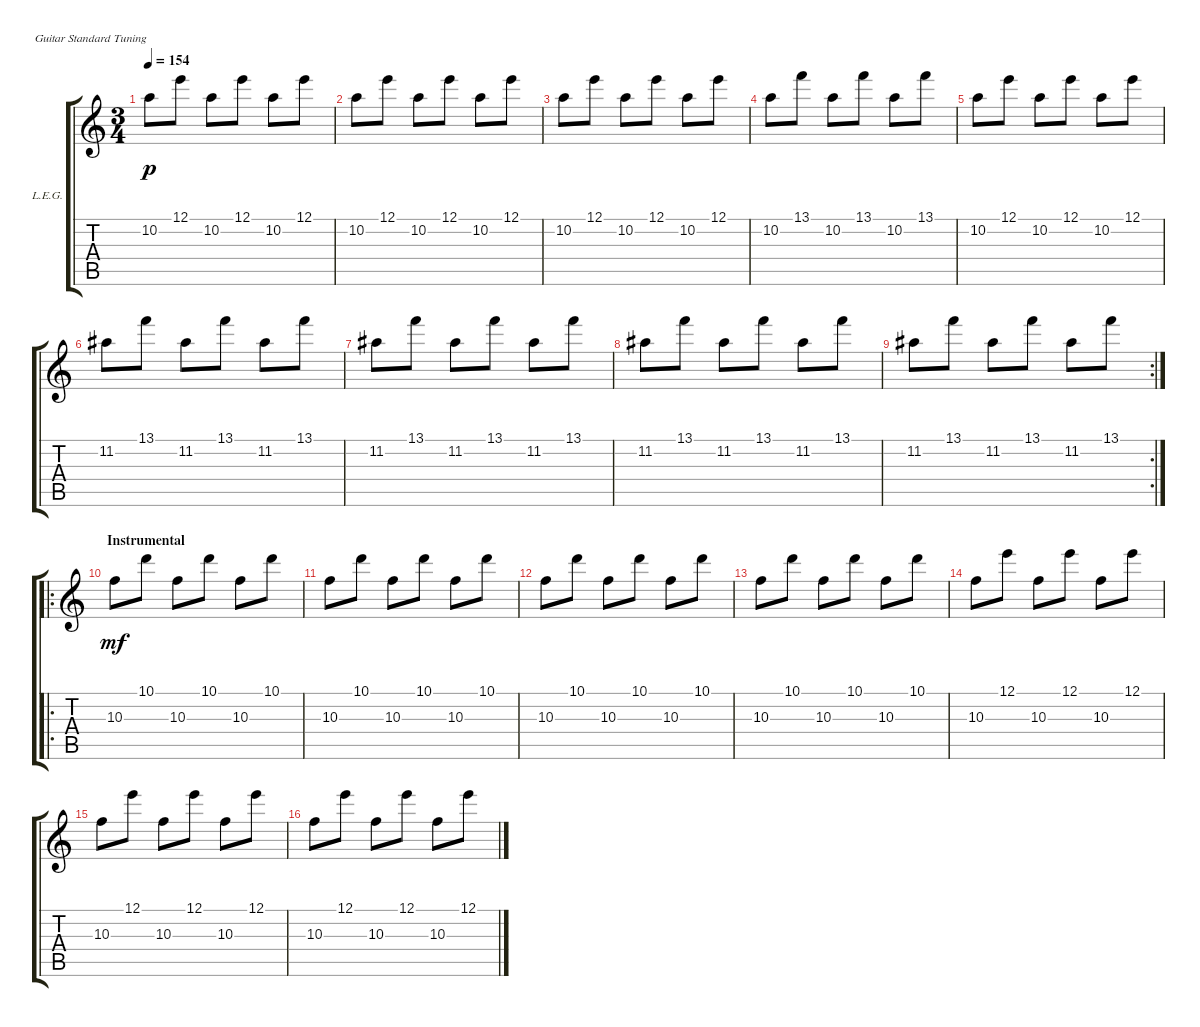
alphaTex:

\defaultSystemsLayout 4
\bracketExtendMode groupsimilarinstruments
\firstSystemTrackNameOrientation horizontal
\otherSystemsTrackNameOrientation horizontal
\track ("Lead Electric Guitar" "L.E.G.") {multiBarRest instrument acousticgrandpiano}
\staff {score tabs}
\tuning (E4 B3 G3 D3 A2 E2)
\displaytranspose 12
\ts (3 4)
\tempo 154
\clef g2
\ks c
10.2.8{lyrics (0 "") lyrics (1 "") lyrics (2 "") lyrics (3 "") lyrics (4 "") dy p} 12.1.8{lyrics (0 "") lyrics (1 "") lyrics (2 "") lyrics (3 "") lyrics (4 "")} 10.2.8{lyrics (0 "") lyrics (1 "") lyrics (2 "") lyrics (3 "") lyrics (4 "")} 12.1.8{lyrics (0 "") lyrics (1 "") lyrics (2 "") lyrics (3 "") lyrics (4 "")} 10.2.8{lyrics (0 "") lyrics (1 "") lyrics (2 "") lyrics (3 "") lyrics (4 "")} 12.1.8{lyrics (0 "") lyrics (1 "") lyrics (2 "") lyrics (3 "") lyrics (4 "")} |
10.2.8{lyrics (0 "") lyrics (1 "") lyrics (2 "") lyrics (3 "") lyrics (4 "")} 12.1.8{lyrics (0 "") lyrics (1 "") lyrics (2 "") lyrics (3 "") lyrics (4 "")} 10.2.8{lyrics (0 "") lyrics (1 "") lyrics (2 "") lyrics (3 "") lyrics (4 "")} 12.1.8{lyrics (0 "") lyrics (1 "") lyrics (2 "") lyrics (3 "") lyrics (4 "")} 10.2.8{lyrics (0 "") lyrics (1 "") lyrics (2 "") lyrics (3 "") lyrics (4 "")} 12.1.8{lyrics (0 "") lyrics (1 "") lyrics (2 "") lyrics (3 "") lyrics (4 "")} |
10.2.8{lyrics (0 "") lyrics (1 "") lyrics (2 "") lyrics (3 "") lyrics (4 "")} 12.1.8{lyrics (0 "") lyrics (1 "") lyrics (2 "") lyrics (3 "") lyrics (4 "")} 10.2.8{lyrics (0 "") lyrics (1 "") lyrics (2 "") lyrics (3 "") lyrics (4 "")} 12.1.8{lyrics (0 "") lyrics (1 "") lyrics (2 "") lyrics (3 "") lyrics (4 "")} 10.2.8{lyrics (0 "") lyrics (1 "") lyrics (2 "") lyrics (3 "") lyrics (4 "")} 12.1.8{lyrics (0 "") lyrics (1 "") lyrics (2 "") lyrics (3 "") lyrics (4 "")} |
10.2.8{lyrics (0 "") lyrics (1 "") lyrics (2 "") lyrics (3 "") lyrics (4 "")} 13.1.8{lyrics (0 "") lyrics (1 "") lyrics (2 "") lyrics (3 "") lyrics (4 "")} 10.2.8{lyrics (0 "") lyrics (1 "") lyrics (2 "") lyrics (3 "") lyrics (4 "")} 13.1.8{lyrics (0 "") lyrics (1 "") lyrics (2 "") lyrics (3 "") lyrics (4 "")} 10.2.8{lyrics (0 "") lyrics (1 "") lyrics (2 "") lyrics (3 "") lyrics (4 "")} 13.1.8{lyrics (0 "") lyrics (1 "") lyrics (2 "") lyrics (3 "") lyrics (4 "")} |
10.2.8{lyrics (0 "") lyrics (1 "") lyrics (2 "") lyrics (3 "") lyrics (4 "")} 12.1.8{lyrics (0 "") lyrics (1 "") lyrics (2 "") lyrics (3 "") lyrics (4 "")} 10.2.8{lyrics (0 "") lyrics (1 "") lyrics (2 "") lyrics (3 "") lyrics (4 "")} 12.1.8{lyrics (0 "") lyrics (1 "") lyrics (2 "") lyrics (3 "") lyrics (4 "")} 10.2.8{lyrics (0 "") lyrics (1 "") lyrics (2 "") lyrics (3 "") lyrics (4 "")} 12.1.8{lyrics (0 "") lyrics (1 "") lyrics (2 "") lyrics (3 "") lyrics (4 "")} |
11.2.8{lyrics (0 "") lyrics (1 "") lyrics (2 "") lyrics (3 "") lyrics (4 "")} 13.1.8{lyrics (0 "") lyrics (1 "") lyrics (2 "") lyrics (3 "") lyrics (4 "")} 11.2.8{lyrics (0 "") lyrics (1 "") lyrics (2 "") lyrics (3 "") lyrics (4 "")} 13.1.8{lyrics (0 "") lyrics (1 "") lyrics (2 "") lyrics (3 "") lyrics (4 "")} 11.2.8{lyrics (0 "") lyrics (1 "") lyrics (2 "") lyrics (3 "") lyrics (4 "")} 13.1.8{lyrics (0 "") lyrics (1 "") lyrics (2 "") lyrics (3 "") lyrics (4 "")} |
11.2.8{lyrics (0 "") lyrics (1 "") lyrics (2 "") lyrics (3 "") lyrics (4 "")} 13.1.8{lyrics (0 "") lyrics (1 "") lyrics (2 "") lyrics (3 "") lyrics (4 "")} 11.2.8{lyrics (0 "") lyrics (1 "") lyrics (2 "") lyrics (3 "") lyrics (4 "")} 13.1.8{lyrics (0 "") lyrics (1 "") lyrics (2 "") lyrics (3 "") lyrics (4 "")} 11.2.8{lyrics (0 "") lyrics (1 "") lyrics (2 "") lyrics (3 "") lyrics (4 "")} 13.1.8{lyrics (0 "") lyrics (1 "") lyrics (2 "") lyrics (3 "") lyrics (4 "")} |
11.2.8{lyrics (0 "") lyrics (1 "") lyrics (2 "") lyrics (3 "") lyrics (4 "")} 13.1.8{lyrics (0 "") lyrics (1 "") lyrics (2 "") lyrics (3 "") lyrics (4 "")} 11.2.8{lyrics (0 "") lyrics (1 "") lyrics (2 "") lyrics (3 "") lyrics (4 "")} 13.1.8{lyrics (0 "") lyrics (1 "") lyrics (2 "") lyrics (3 "") lyrics (4 "")} 11.2.8{lyrics (0 "") lyrics (1 "") lyrics (2 "") lyrics (3 "") lyrics (4 "")} 13.1.8{lyrics (0 "") lyrics (1 "") lyrics (2 "") lyrics (3 "") lyrics (4 "")} |
\rc 2
11.2.8{lyrics (0 "") lyrics (1 "") lyrics (2 "") lyrics (3 "") lyrics (4 "")} 13.1.8{lyrics (0 "") lyrics (1 "") lyrics (2 "") lyrics (3 "") lyrics (4 "")} 11.2.8{lyrics (0 "") lyrics (1 "") lyrics (2 "") lyrics (3 "") lyrics (4 "")} 13.1.8{lyrics (0 "") lyrics (1 "") lyrics (2 "") lyrics (3 "") lyrics (4 "")} 11.2.8{lyrics (0 "") lyrics (1 "") lyrics (2 "") lyrics (3 "") lyrics (4 "")} 13.1.8{lyrics (0 "") lyrics (1 "") lyrics (2 "") lyrics (3 "") lyrics (4 "")} |
\ro
\section ("" "Instrumental")
10.3.8{lyrics (0 "") lyrics (1 "") lyrics (2 "") lyrics (3 "") lyrics (4 "") dy mf} 10.1.8{lyrics (0 "") lyrics (1 "") lyrics (2 "") lyrics (3 "") lyrics (4 "")} 10.3.8{lyrics (0 "") lyrics (1 "") lyrics (2 "") lyrics (3 "") lyrics (4 "")} 10.1.8{lyrics (0 "") lyrics (1 "") lyrics (2 "") lyrics (3 "") lyrics (4 "")} 10.3.8{lyrics (0 "") lyrics (1 "") lyrics (2 "") lyrics (3 "") lyrics (4 "")} 10.1.8{lyrics (0 "") lyrics (1 "") lyrics (2 "") lyrics (3 "") lyrics (4 "")} |
10.3.8{lyrics (0 "") lyrics (1 "") lyrics (2 "") lyrics (3 "") lyrics (4 "")} 10.1.8{lyrics (0 "") lyrics (1 "") lyrics (2 "") lyrics (3 "") lyrics (4 "")} 10.3.8{lyrics (0 "") lyrics (1 "") lyrics (2 "") lyrics (3 "") lyrics (4 "")} 10.1.8{lyrics (0 "") lyrics (1 "") lyrics (2 "") lyrics (3 "") lyrics (4 "")} 10.3.8{lyrics (0 "") lyrics (1 "") lyrics (2 "") lyrics (3 "") lyrics (4 "")} 10.1.8{lyrics (0 "") lyrics (1 "") lyrics (2 "") lyrics (3 "") lyrics (4 "")} |
10.3.8{lyrics (0 "") lyrics (1 "") lyrics (2 "") lyrics (3 "") lyrics (4 "")} 10.1.8{lyrics (0 "") lyrics (1 "") lyrics (2 "") lyrics (3 "") lyrics (4 "")} 10.3.8{lyrics (0 "") lyrics (1 "") lyrics (2 "") lyrics (3 "") lyrics (4 "")} 10.1.8{lyrics (0 "") lyrics (1 "") lyrics (2 "") lyrics (3 "") lyrics (4 "")} 10.3.8{lyrics (0 "") lyrics (1 "") lyrics (2 "") lyrics (3 "") lyrics (4 "")} 10.1.8{lyrics (0 "") lyrics (1 "") lyrics (2 "") lyrics (3 "") lyrics (4 "")} |
10.3.8{lyrics (0 "") lyrics (1 "") lyrics (2 "") lyrics (3 "") lyrics (4 "")} 10.1.8{lyrics (0 "") lyrics (1 "") lyrics (2 "") lyrics (3 "") lyrics (4 "")} 10.3.8{lyrics (0 "") lyrics (1 "") lyrics (2 "") lyrics (3 "") lyrics (4 "")} 10.1.8{lyrics (0 "") lyrics (1 "") lyrics (2 "") lyrics (3 "") lyrics (4 "")} 10.3.8{lyrics (0 "") lyrics (1 "") lyrics (2 "") lyrics (3 "") lyrics (4 "")} 10.1.8{lyrics (0 "") lyrics (1 "") lyrics (2 "") lyrics (3 "") lyrics (4 "")} |
10.3.8{lyrics (0 "") lyrics (1 "") lyrics (2 "") lyrics (3 "") lyrics (4 "")} 12.1.8{lyrics (0 "") lyrics (1 "") lyrics (2 "") lyrics (3 "") lyrics (4 "")} 10.3.8{lyrics (0 "") lyrics (1 "") lyrics (2 "") lyrics (3 "") lyrics (4 "")} 12.1.8{lyrics (0 "") lyrics (1 "") lyrics (2 "") lyrics (3 "") lyrics (4 "")} 10.3.8{lyrics (0 "") lyrics (1 "") lyrics (2 "") lyrics (3 "") lyrics (4 "")} 12.1.8{lyrics (0 "") lyrics (1 "") lyrics (2 "") lyrics (3 "") lyrics (4 "")} |
10.3.8{lyrics (0 "") lyrics (1 "") lyrics (2 "") lyrics (3 "") lyrics (4 "")} 12.1.8{lyrics (0 "") lyrics (1 "") lyrics (2 "") lyrics (3 "") lyrics (4 "")} 10.3.8{lyrics (0 "") lyrics (1 "") lyrics (2 "") lyrics (3 "") lyrics (4 "")} 12.1.8{lyrics (0 "") lyrics (1 "") lyrics (2 "") lyrics (3 "") lyrics (4 "")} 10.3.8{lyrics (0 "") lyrics (1 "") lyrics (2 "") lyrics (3 "") lyrics (4 "")} 12.1.8{lyrics (0 "") lyrics (1 "") lyrics (2 "") lyrics (3 "") lyrics (4 "")} |
10.3.8{lyrics (0 "") lyrics (1 "") lyrics (2 "") lyrics (3 "") lyrics (4 "")} 12.1.8{lyrics (0 "") lyrics (1 "") lyrics (2 "") lyrics (3 "") lyrics (4 "")} 10.3.8{lyrics (0 "") lyrics (1 "") lyrics (2 "") lyrics (3 "") lyrics (4 "")} 12.1.8{lyrics (0 "") lyrics (1 "") lyrics (2 "") lyrics (3 "") lyrics (4 "")} 10.3.8{lyrics (0 "") lyrics (1 "") lyrics (2 "") lyrics (3 "") lyrics (4 "")} 12.1.8{lyrics (0 "") lyrics (1 "") lyrics (2 "") lyrics (3 "") lyrics (4 "")}
